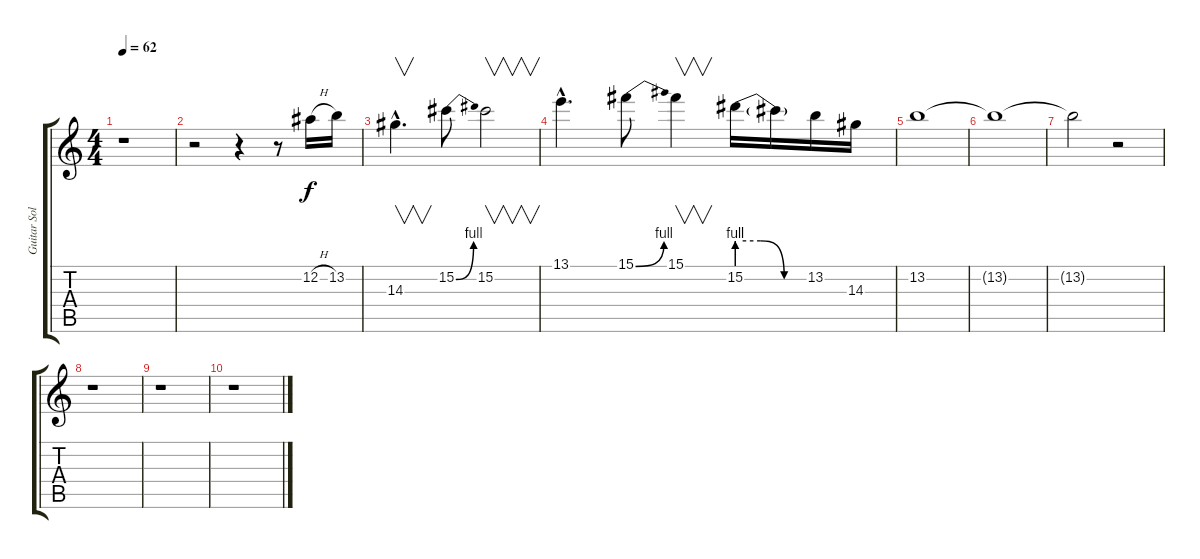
\track ("Guitar Solo + Fills" "Guitar Sol") {instrument distortionguitar}
\staff {score tabs}
\tuning (Eb4 Bb3 Gb3 Db3 Ab2 Eb2) {hide}
\ts (4 4)
\tempo 62
\clef g2
\ks c
r.1{dy f} |
r.2 r.4 r.8 12.2{h}.16 13.2.16 |
14.3{hac}.4{v d} 15.2{be (bend 0 0 60 4)}.8 15.2.2{v} |
13.1{hac}.4{d} 15.1{be (bend 0 0 60 4)}.8 15.1.4{v} 15.2{be (custom 0 4 20 4 40 0 60 0)}.16 15.2{t}.16 13.2.16 14.3.16 |
13.2.1 |
13.2{t}.1 |
13.2{t}.2 r.2 |
r.1 |
r.1 |
r.1
